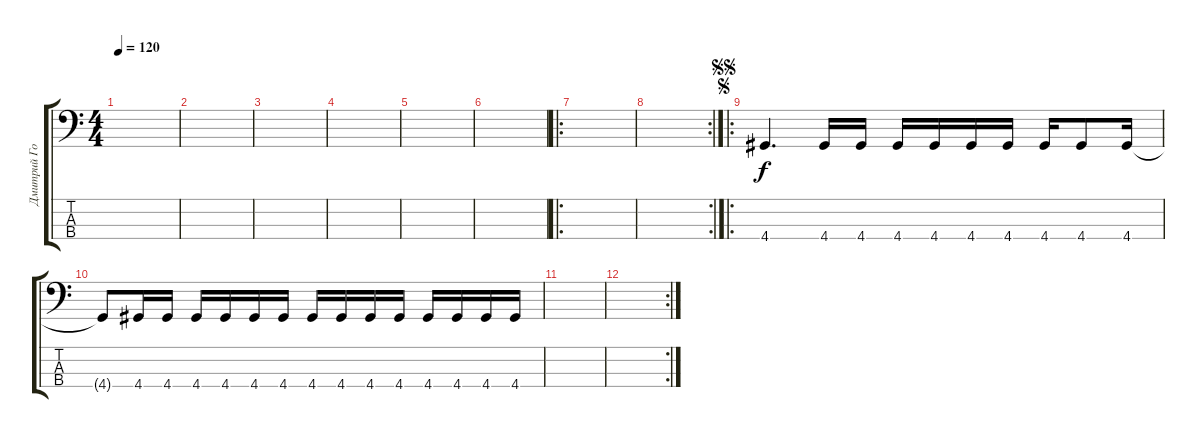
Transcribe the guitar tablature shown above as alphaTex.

\track ("Дмитрий Голяшев" "Дмитрий Го") {instrument electricbasspick}
\staff {score tabs}
\tuning (G2 D2 A1 E1) {hide}
\ts (4 4)
\tempo 120
\clef f4
\ks c
|
|
|
|
|
|
\ro
|
\rc 2
|
\ro
\jump segno
\jump segnosegno
4.4.4{d} 4.4.16 4.4.16 4.4.16 4.4.16 4.4.16 4.4.16 4.4.16 4.4.8 4.4.16 |
4.4{t}.8 4.4.16 4.4.16 4.4.16 4.4.16 4.4.16 4.4.16 4.4.16 4.4.16 4.4.16 4.4.16 4.4.16 4.4.16 4.4.16 4.4.16 |
|
\rc 2
